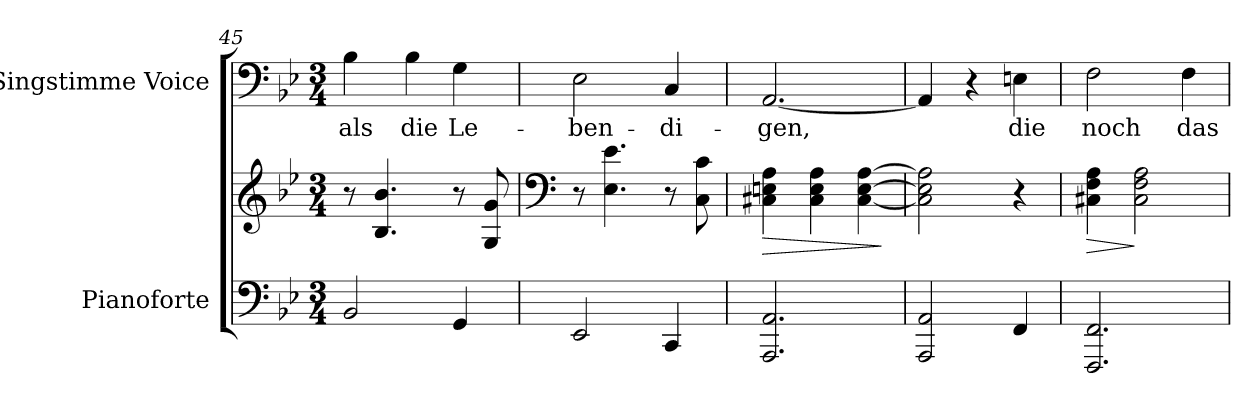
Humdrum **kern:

**kern	**kern	**dynam	**kern	**text
*part2	*part2	*part2	*part1	*part1
*staff3	*staff2	*staff2/3	*staff1	*staff1
*I"Pianoforte	*	*	*I"Singstimme Voice	*
*I'Pno	*	*	*	*
*clefF4	*clefG2	*	*clefF4	*
*k[b-e-]	*k[b-e-]	*	*k[b-e-]	*
*M3/4	*M3/4	*	*M3/4	*
=45	=45	=45	=45	=45
!	!	!	!	!LO:LY:b
2BB-/	8r	.	4B-\	als
.	4.B-/ 4.b-/	.	.	.
!	!	!	!	!LO:LY:b
.	.	.	4B-\	die
!	!	!	!	!LO:LY:b
4GG/	8r	.	4G\	Le-
.	8G/ 8g/	.	.	.
=46	=46	=46	=46	=46
*	*clefF4	*	*	*
!	!	!	!	!LO:LY:b
2EE-/	8r	.	2E-\	-ben-
.	4.E-\ 4.e-\	.	.	.
!	!	!	!	!LO:LY:b
4CC/	8r	.	4C/	-di-
.	8C\ 8c\	.	.	.
=47	=47	=47	=47	=47
!	!	!LO:HP:b	!	!LO:LY:b
2.AAA/ 2.AA/	4C#X\ 4En\ 4A\	>	[2.AA/	-gen,
.	4C#\ 4E\ 4A\	.	.	.
.	[4C#\ [4E\ [4A\	.	.	.
.	.	]	.	.
=48	=48	=48	=48	=48
2AAA/ 2AA/	2C#\] 2E\] 2A\]	.	4AA/]	.
.	.	.	4r	.
!	!	!	!	!LO:LY:b
4FF/	4r	.	4En\	die
!!LO:PB:g=z
=49	=49	=49	=49	=49
!	!	!LO:HP:b	!	!LO:LY:b
2.FFF/ 2.FF/	4C#X\ 4F\ 4A\	>	2F\	noch
.	2C#\ 2F\ 2A\	]	.	.
!	!	!	!	!LO:LY:b
.	.	.	4F\	das
=	=	=	=	=
*-	*-	*-	*-	*-
